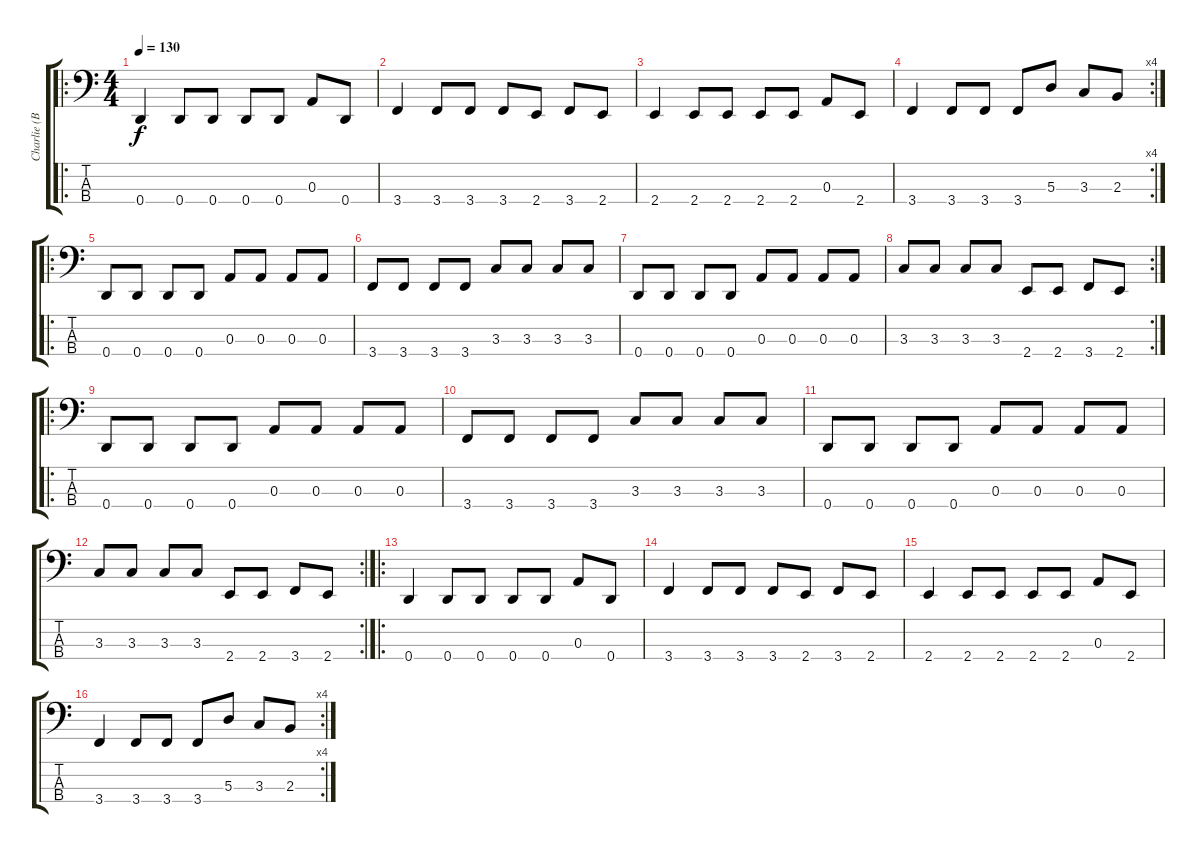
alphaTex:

\track ("Charlie (B)" "Charlie (B") {instrument electricbassfinger}
\staff {score tabs}
\tuning (G2 D2 A1 D1) {hide}
\ro
\ts (4 4)
\tempo 130
\clef f4
\ks c
0.4.4{dy f} 0.4.8 0.4.8 0.4.8 0.4.8 0.3.8 0.4.8 |
3.4.4 3.4.8 3.4.8 3.4.8 2.4.8 3.4.8 2.4.8 |
2.4.4 2.4.8 2.4.8 2.4.8 2.4.8 0.3.8 2.4.8 |
\rc 4
3.4.4 3.4.8 3.4.8 3.4.8 5.3.8 3.3.8 2.3.8 |
\ro
0.4.8 0.4.8 0.4.8 0.4.8 0.3.8 0.3.8 0.3.8 0.3.8 |
3.4.8 3.4.8 3.4.8 3.4.8 3.3.8 3.3.8 3.3.8 3.3.8 |
0.4.8 0.4.8 0.4.8 0.4.8 0.3.8 0.3.8 0.3.8 0.3.8 |
\rc 2
3.3.8 3.3.8 3.3.8 3.3.8 2.4.8 2.4.8 3.4.8 2.4.8 |
\ro
0.4.8 0.4.8 0.4.8 0.4.8 0.3.8 0.3.8 0.3.8 0.3.8 |
3.4.8 3.4.8 3.4.8 3.4.8 3.3.8 3.3.8 3.3.8 3.3.8 |
0.4.8 0.4.8 0.4.8 0.4.8 0.3.8 0.3.8 0.3.8 0.3.8 |
\rc 2
3.3.8 3.3.8 3.3.8 3.3.8 2.4.8 2.4.8 3.4.8 2.4.8 |
\ro
0.4.4 0.4.8 0.4.8 0.4.8 0.4.8 0.3.8 0.4.8 |
3.4.4 3.4.8 3.4.8 3.4.8 2.4.8 3.4.8 2.4.8 |
2.4.4 2.4.8 2.4.8 2.4.8 2.4.8 0.3.8 2.4.8 |
\rc 4
3.4.4 3.4.8 3.4.8 3.4.8 5.3.8 3.3.8 2.3.8
